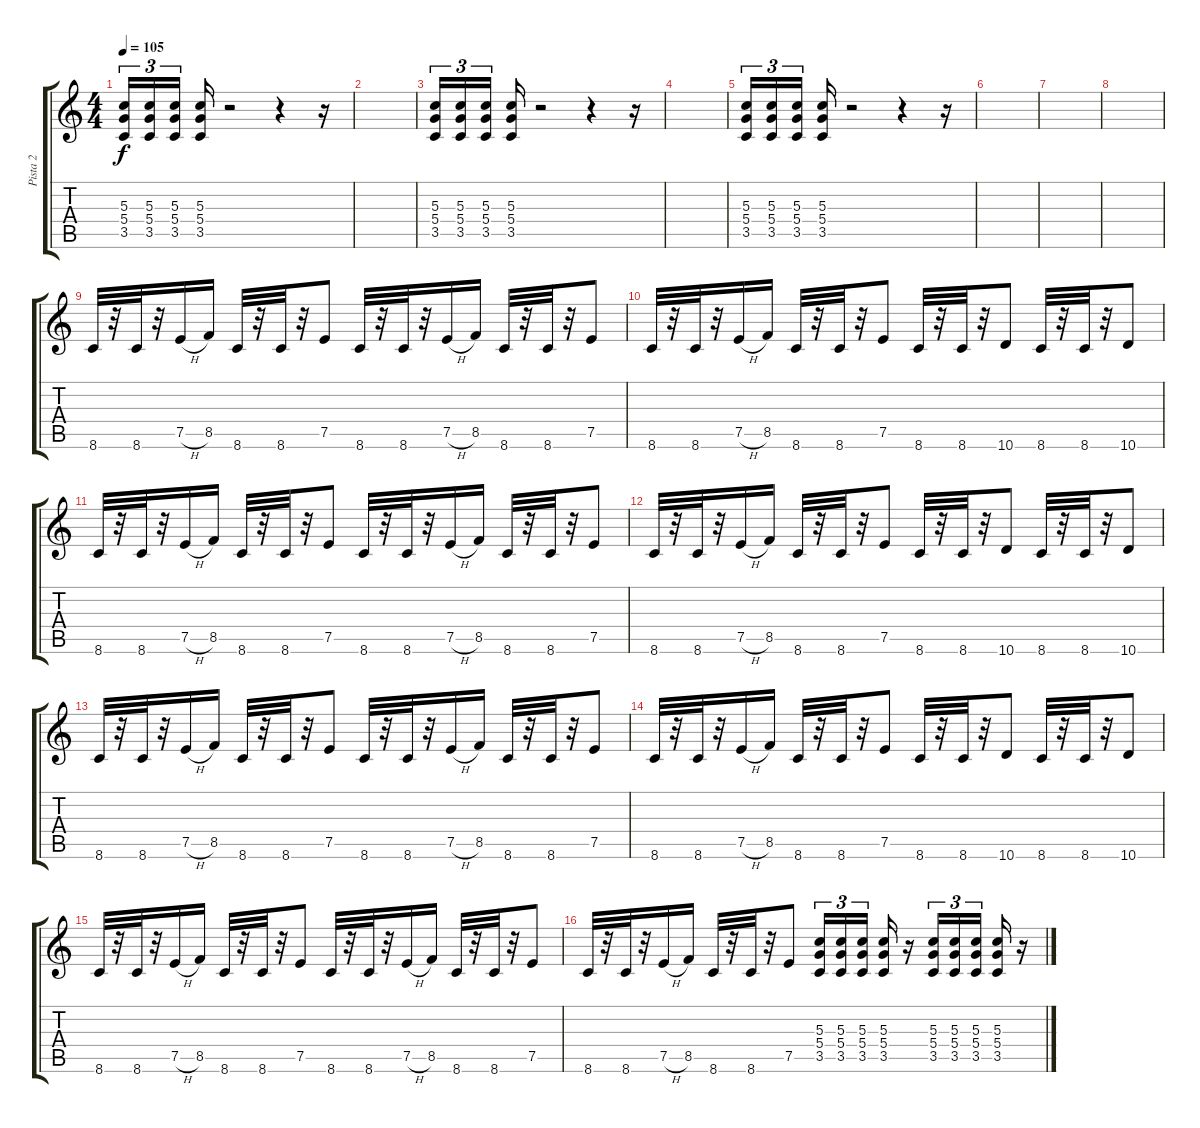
\track ("Pista 2" "Pista 2") {instrument distortionguitar}
\staff {score tabs}
\tuning (E4 B3 G3 D3 A2 E2) {hide}
\ts (4 4)
\tempo 105
\clef g2
\ks c
(5.3 5.4 3.5).16{tu (3 2) dy f instrument distortionguitar} (5.3 5.4 3.5).16{tu (3 2)} (5.3 5.4 3.5).16{tu (3 2)} (5.3 5.4 3.5).16 r.2 r.4 r.16 |
|
(5.3 5.4 3.5).16{tu (3 2)} (5.3 5.4 3.5).16{tu (3 2)} (5.3 5.4 3.5).16{tu (3 2)} (5.3 5.4 3.5).16 r.2 r.4 r.16 |
|
(5.3 5.4 3.5).16{tu (3 2)} (5.3 5.4 3.5).16{tu (3 2)} (5.3 5.4 3.5).16{tu (3 2)} (5.3 5.4 3.5).16 r.2 r.4 r.16 |
|
|
|
8.6.32 r.32 8.6.32 r.32 7.5{h}.16 8.5.16 8.6.32 r.32 8.6.32 r.32 7.5.8 8.6.32 r.32 8.6.32 r.32 7.5{h}.16 8.5.16 8.6.32 r.32 8.6.32 r.32 7.5.8 |
8.6.32 r.32 8.6.32 r.32 7.5{h}.16 8.5.16 8.6.32 r.32 8.6.32 r.32 7.5.8 8.6.32 r.32 8.6.32 r.32 10.6.8 8.6.32 r.32 8.6.32 r.32 10.6.8 |
8.6.32 r.32 8.6.32 r.32 7.5{h}.16 8.5.16 8.6.32 r.32 8.6.32 r.32 7.5.8 8.6.32 r.32 8.6.32 r.32 7.5{h}.16 8.5.16 8.6.32 r.32 8.6.32 r.32 7.5.8 |
8.6.32 r.32 8.6.32 r.32 7.5{h}.16 8.5.16 8.6.32 r.32 8.6.32 r.32 7.5.8 8.6.32 r.32 8.6.32 r.32 10.6.8 8.6.32 r.32 8.6.32 r.32 10.6.8 |
8.6.32 r.32 8.6.32 r.32 7.5{h}.16 8.5.16 8.6.32 r.32 8.6.32 r.32 7.5.8 8.6.32 r.32 8.6.32 r.32 7.5{h}.16 8.5.16 8.6.32 r.32 8.6.32 r.32 7.5.8 |
8.6.32 r.32 8.6.32 r.32 7.5{h}.16 8.5.16 8.6.32 r.32 8.6.32 r.32 7.5.8 8.6.32 r.32 8.6.32 r.32 10.6.8 8.6.32 r.32 8.6.32 r.32 10.6.8 |
8.6.32 r.32 8.6.32 r.32 7.5{h}.16 8.5.16 8.6.32 r.32 8.6.32 r.32 7.5.8 8.6.32 r.32 8.6.32 r.32 7.5{h}.16 8.5.16 8.6.32 r.32 8.6.32 r.32 7.5.8 |
8.6.32 r.32 8.6.32 r.32 7.5{h}.16 8.5.16 8.6.32 r.32 8.6.32 r.32 7.5.8 (5.3 5.4 3.5).16{tu (3 2)} (5.3 5.4 3.5).16{tu (3 2)} (5.3 5.4 3.5).16{tu (3 2)} (5.3 5.4 3.5).16 r.16 (5.3 5.4 3.5).16{tu (3 2)} (5.3 5.4 3.5).16{tu (3 2)} (5.3 5.4 3.5).16{tu (3 2)} (5.3 5.4 3.5).16 r.16
